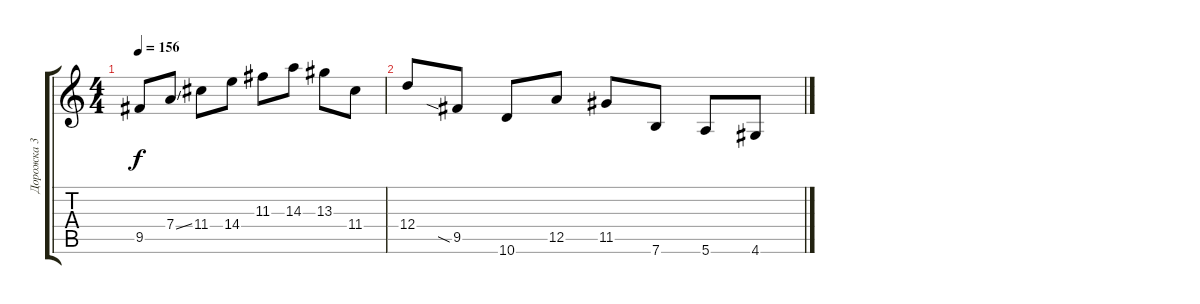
\track ("Дорожка 3" "Дорожка 3") {instrument distortionguitar}
\staff {score tabs}
\tuning (E4 B3 G3 D3 A2 E2) {hide}
\ts (4 4)
\tempo 156
\clef g2
\ks c
9.5.8{dy f} 7.4{ss}.8 11.4.8 14.4.8 11.3.8 14.3.8 13.3.8 11.4.8 |
12.4.8 9.5{sia}.8 10.6.8 12.5.8 11.5.8 7.6.8 5.6.8 4.6.8
